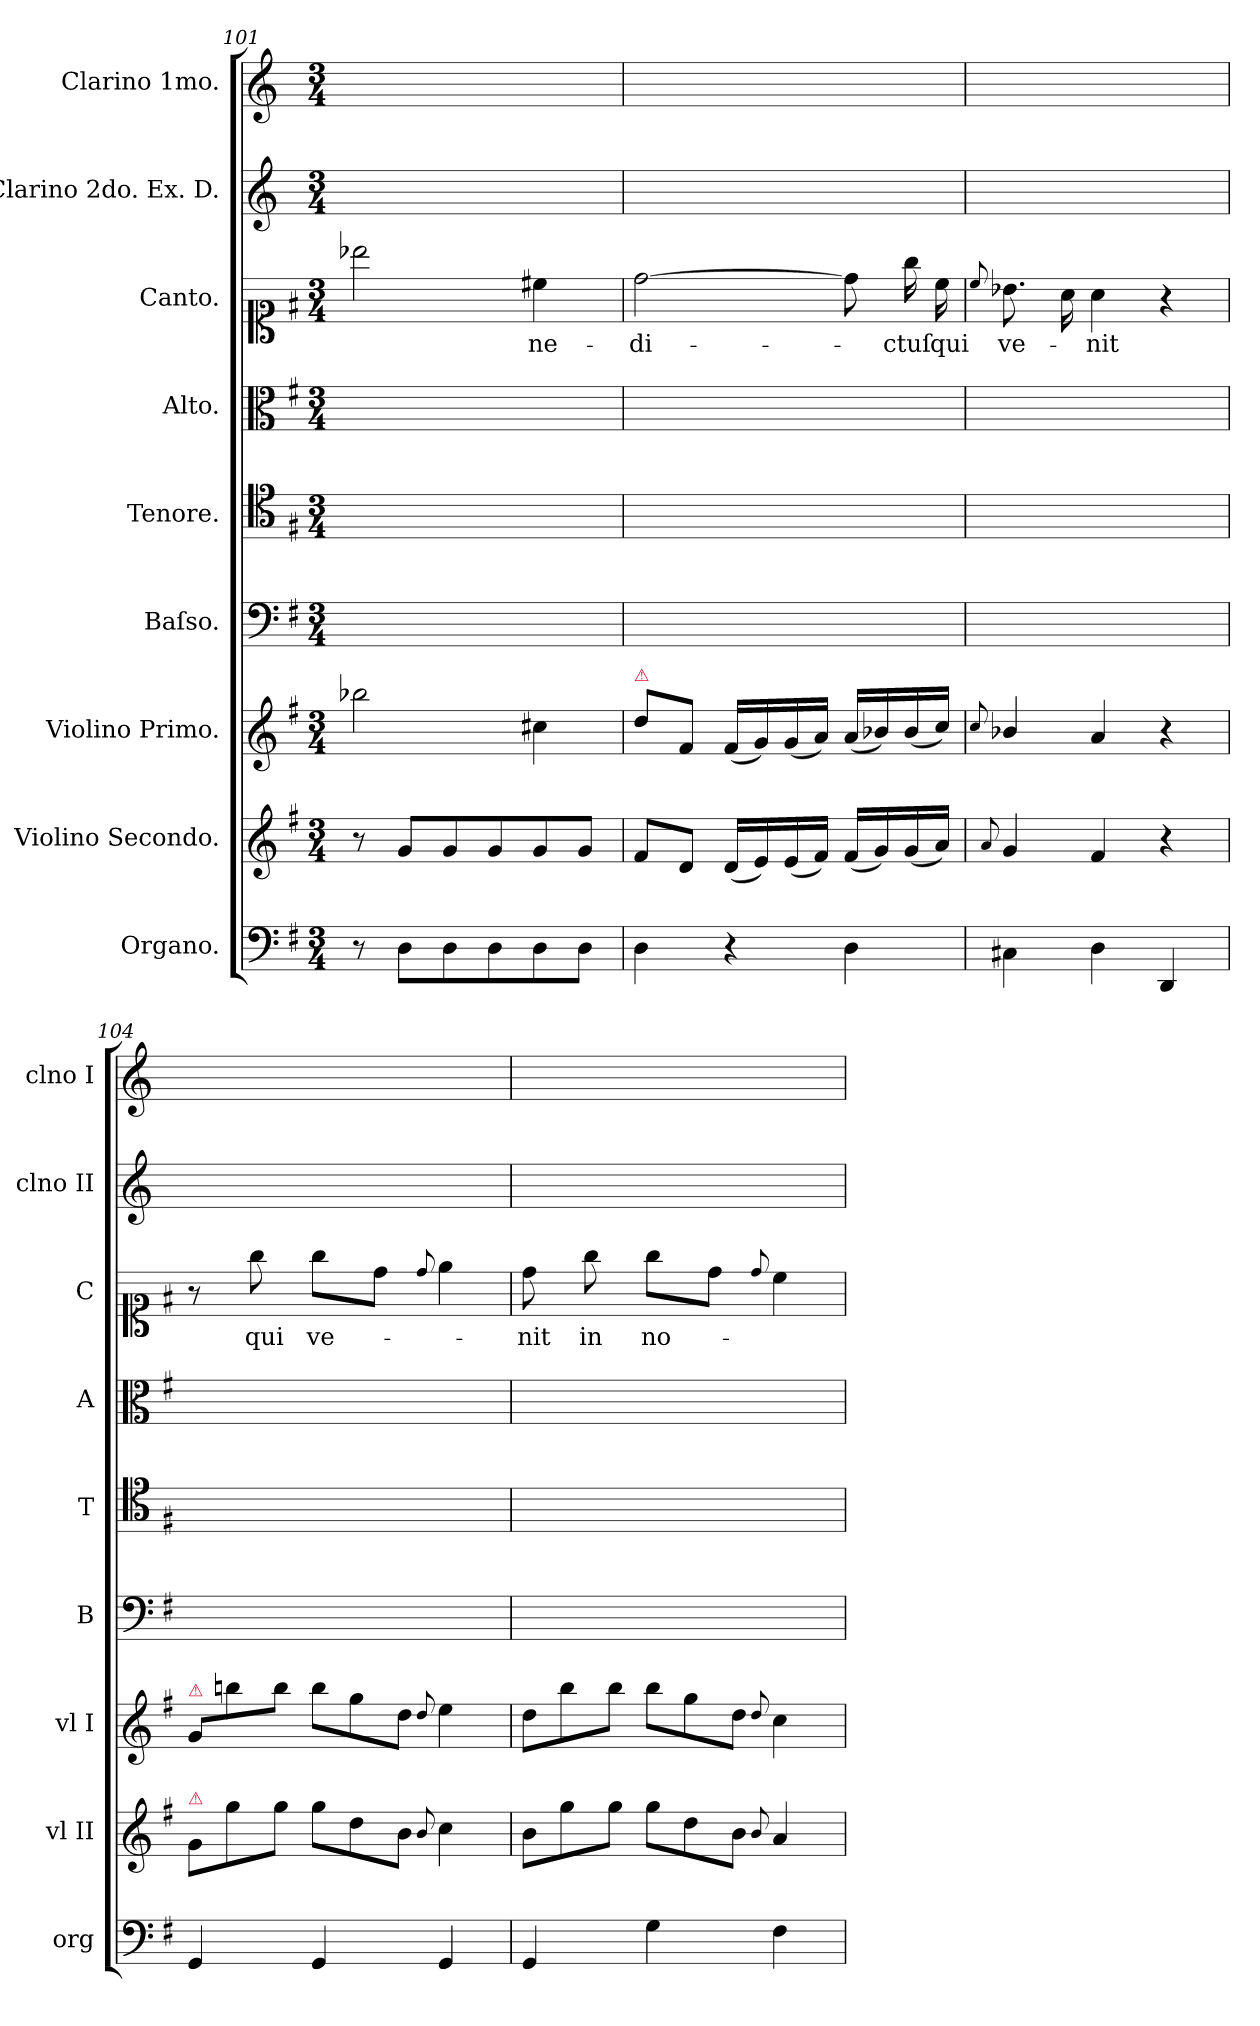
**kern	**kern	**kern	**kern	**kern	**kern	**kern	**text	**kern	**kern
*part9	*part8	*part7	*part6	*part5	*part4	*part3	*part3	*part2	*part1
*staff9	*staff8	*staff7	*staff6	*staff5	*staff4	*staff3	*staff3	*staff2	*staff1
*I"Organo.	*I"Violino Secondo.	*I"Violino Primo.	*I"Baſso.	*I"Tenore.	*I"Alto.	*I"Canto.	*	*I"Clarino 2do. Ex. D.	*I"Clarino 1mo.
*I'org	*I'vl II	*I'vl I	*I'B	*I'T	*I'A	*I'C	*	*I'clno II	*I'clno I
*clefF4	*clefG2	*clefG2	*clefF4	*clefC4	*clefC3	*clefC1	*	*clefG2	*clefG2
*	*	*	*	*	*	*	*	*ITrd-4c-7	*ITrd3c5
*k[f#]	*k[f#]	*k[f#]	*k[f#]	*k[f#]	*k[f#]	*k[f#]	*	*k[f#]	*k[f#]
*G:	*G:	*G:	*G:	*G:	*G:	*G:	*	*G:	*G:
*M3/4	*M3/4	*M3/4	*M3/4	*M3/4	*M3/4	*M3/4	*	*M3/4	*M3/4
=101	=101	=101	=101	=101	=101	=101	=101	=101	=101
8r	8r	2bb-X\	2.ryy	2.ryy	2.ryy	2bb-X\	.	2.ryy	2.ryy
8D\L	8g/L	.	.	.	.	.	.	.	.
8D\	8g/	.	.	.	.	.	.	.	.
8D\	8g/	.	.	.	.	.	.	.	.
8D\	8g/	4cc#X\	.	.	.	4cc#X\	-ne-	.	.
8D\J	8g/J	.	.	.	.	.	.	.	.
=102	=102	=102	=102	=102	=102	=102	=102	=102	=102
!	!	!LO:TX:a:color=crimson:t=⚠	!	!	!	!	!	!	!
4D\	8f#/L	8dd\L	2.ryy	2.ryy	2.ryy	[2dd\	-di-	2.ryy	2.ryy
.	8d/J	8f#/J	.	.	.	.	.	.	.
4r	(16d/LL	(16f#/LL	.	.	.	.	.	.	.
.	16e/)	16g/)	.	.	.	.	.	.	.
.	(16e/	(16g/	.	.	.	.	.	.	.
.	16f#/JJ)	16a/JJ)	.	.	.	.	.	.	.
4D\	(16f#/LL	(16a/LL	.	.	.	8dd\]	.	.	.
.	16g/)	16b-X/)	.	.	.	.	.	.	.
.	(16g/	(16b-/	.	.	.	16gg\	-ctuſ	.	.
.	16a/JJ)	16cc/JJ)	.	.	.	16cc\	qui	.	.
=103	=103	=103	=103	=103	=103	=103	=103	=103	=103
.	8qqa/	8qqcc/	.	.	.	8qqcc/	.	.	.
4C#X\	4g/	4b-X/	2.ryy	2.ryy	2.ryy	8.b-X\	ve-	2.ryy	2.ryy
.	.	.	.	.	.	16a\	.	.	.
4D\	4f#/	4a/	.	.	.	4a\	-nit	.	.
4DD/	4r	4r	.	.	.	4r	.	.	.
=104	=104	=104	=104	=104	=104	=104	=104	=104	=104
*	*Xtuplet	*Xtuplet	*	*	*	*	*	*	*
!	!	!LO:TX:a:color=crimson:t=⚠	!	!	!	!	!	!	!
!	!LO:TX:a:color=crimson:t=⚠	!	!	!	!	!	!	!	!
4GG/	12g/L	12g/L	2.ryy	2.ryy	2.ryy	8r	.	2.ryy	2.ryy
.	12gg\	12bbn\	.	.	.	.	.	.	.
.	.	.	.	.	.	8gg\	qui	.	.
.	12gg\J	12bb\J	.	.	.	.	.	.	.
4GG/	12gg\L	12bb\L	.	.	.	8gg\L	ve-	.	.
.	12dd\	12gg\	.	.	.	.	.	.	.
.	.	.	.	.	.	8dd\J	.	.	.
.	12b\J	12dd\J	.	.	.	.	.	.	.
.	8qqb/	8qqdd/	.	.	.	8qqdd/	.	.	.
4GG/	4cc\	4ee\	.	.	.	4ee\	.	.	.
=105	=105	=105	=105	=105	=105	=105	=105	=105	=105
4GG/	12b\L	12dd\L	2.ryy	2.ryy	2.ryy	8dd\	-nit	2.ryy	2.ryy
.	12gg\	12bb\	.	.	.	.	.	.	.
.	.	.	.	.	.	8gg\	in	.	.
.	12gg\J	12bb\J	.	.	.	.	.	.	.
4G\	12gg\L	12bb\L	.	.	.	8gg\L	no-	.	.
.	12dd\	12gg\	.	.	.	.	.	.	.
.	.	.	.	.	.	8dd\J	.	.	.
.	12b\J	12dd\J	.	.	.	.	.	.	.
.	8qqb/	8qqdd/	.	.	.	8qqdd/	.	.	.
4F#\	4a/	4cc\	.	.	.	4cc\	.	.	.
=	=	=	=	=	=	=	=	=	=
*-	*-	*-	*-	*-	*-	*-	*-	*-	*-
